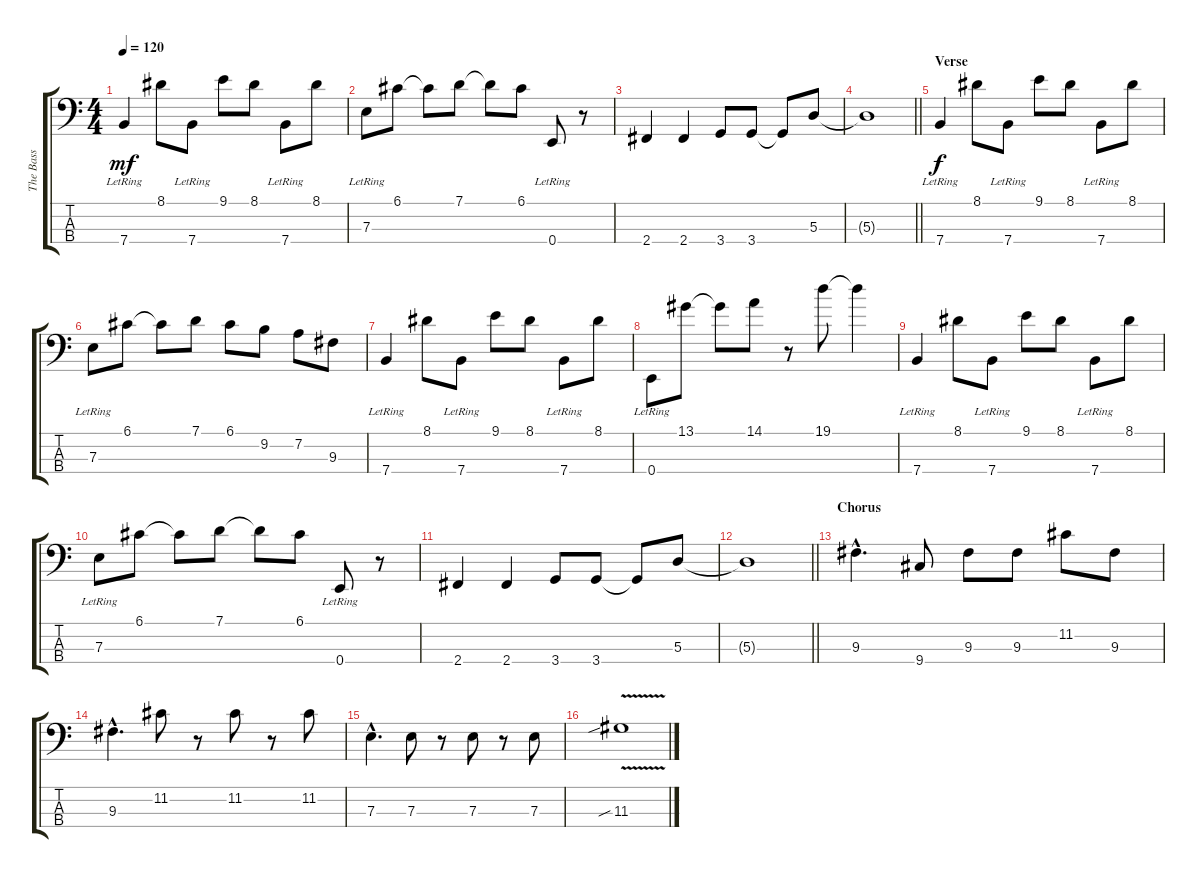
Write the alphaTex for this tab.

\track ("The Bass" "The Bass") {instrument electricbassfinger}
\staff {score tabs}
\tuning (G2 D2 A1 E1) {hide}
\ts (4 4)
\tempo 120
\clef f4
\ks c
7.4{lr}.4{dy mf} 8.1.8 7.4{lr}.8 9.1.8 8.1.8 7.4{lr}.8 8.1.8 |
7.3{lr}.8 6.1.8 6.1{t}.8 7.1.8 7.1{t}.8 6.1.8 0.4{lr}.8 r.8 |
2.4.4 2.4.4 3.4.8 3.4.8 3.4{t}.8 5.3.8 |
\barLineRight lightlight
5.3{t}.1 |
\section ("" "Verse")
7.4{lr}.4{dy f} 8.1.8 7.4{lr}.8 9.1.8 8.1.8 7.4{lr}.8 8.1.8 |
7.3{lr}.8 6.1.8 6.1{t}.8 7.1.8 6.1.8 9.2.8 7.2.8 9.3.8 |
7.4{lr}.4 8.1.8 7.4{lr}.8 9.1.8 8.1.8 7.4{lr}.8 8.1.8 |
0.4{lr}.8 13.1.8 13.1{t}.8 14.1.8 r.8 19.1.8 19.1{t}.4 |
7.4{lr}.4 8.1.8 7.4{lr}.8 9.1.8 8.1.8 7.4{lr}.8 8.1.8 |
7.3{lr}.8 6.1.8 6.1{t}.8 7.1.8 7.1{t}.8 6.1.8 0.4{lr}.8 r.8 |
2.4.4 2.4.4 3.4.8 3.4.8 3.4{t}.8 5.3.8 |
\barLineRight lightlight
5.3{t}.1 |
\section ("" "Chorus")
9.3{hac}.4{d} 9.4.8 9.3.8 9.3.8 11.2.8 9.3.8 |
9.3{hac}.4{d} 11.2.8 r.8 11.2.8 r.8 11.2.8 |
7.3{hac}.4{d} 7.3.8 r.8 7.3.8 r.8 7.3.8 |
11.3{v sib}.1
